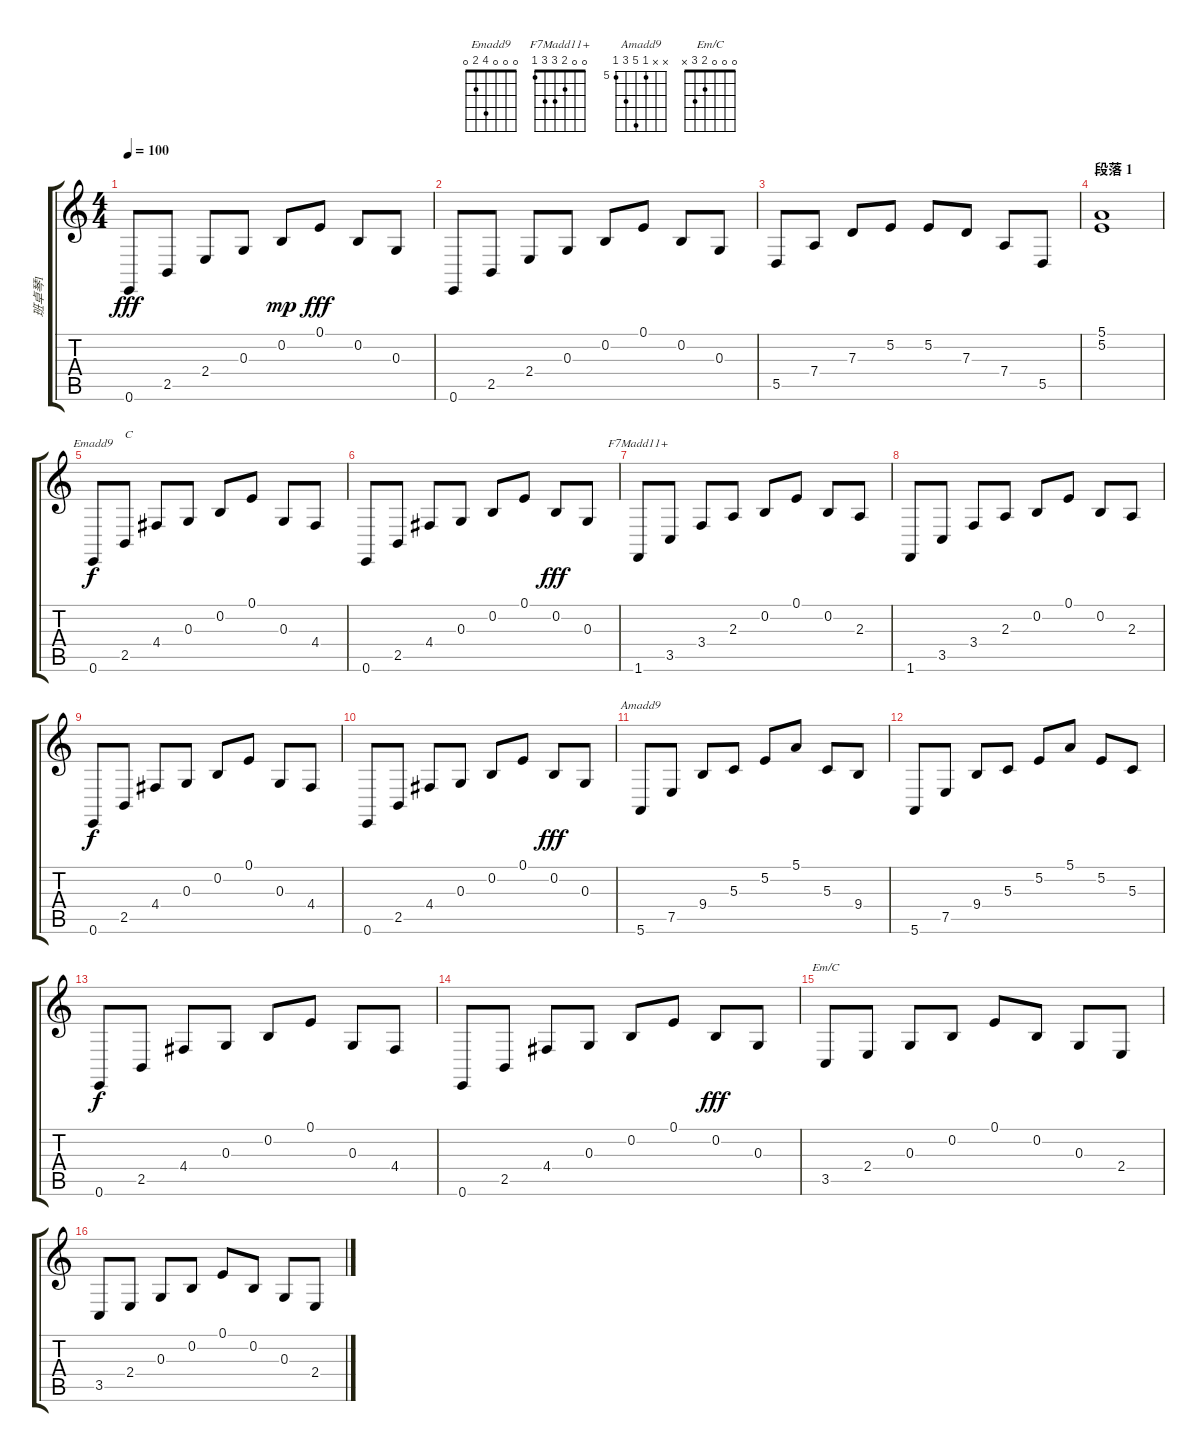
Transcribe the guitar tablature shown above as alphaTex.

\track ("班卓琴1" "班卓琴1") {instrument sitar}
\staff {score tabs}
\tuning (E4 B3 G3 D3 A2 E2) {hide}
\chord ("Emadd9" 0 0 0 4 2 0)
\chord ("F7Madd11+" 0 0 2 3 3 1)
\chord ("Amadd9" x x 5 9 7 5) {firstfret 5}
\chord ("Em/C" 0 0 0 2 3 x)
\ts (4 4)
\tempo 100
\clef g2
\ks c
0.6.8{dy fff} 2.5.8 2.4.8 0.3.8 0.2.8{dy mp} 0.1.8{dy fff} 0.2.8 0.3.8 |
0.6.8 2.5.8 2.4.8 0.3.8 0.2.8 0.1.8 0.2.8 0.3.8 |
5.5.8 7.4.8 7.3.8 5.2.8 5.2.8 7.3.8 7.4.8 5.5.8 |
\section ("" "段落 1")
(5.1 5.2).1 |
0.6.8{ch "Emadd9" dy f} 2.5.8{txt "C"} 4.4.8 0.3.8 0.2.8 0.1.8 0.3.8 4.4.8 |
0.6.8 2.5.8 4.4.8 0.3.8 0.2.8 0.1.8 0.2.8{dy fff} 0.3.8 |
1.6.8{ch "F7Madd11+"} 3.5.8 3.4.8 2.3.8 0.2.8 0.1.8 0.2.8 2.3.8 |
1.6.8 3.5.8 3.4.8 2.3.8 0.2.8 0.1.8 0.2.8 2.3.8 |
0.6.8{dy f} 2.5.8 4.4.8 0.3.8 0.2.8 0.1.8 0.3.8 4.4.8 |
0.6.8 2.5.8 4.4.8 0.3.8 0.2.8 0.1.8 0.2.8{dy fff} 0.3.8 |
5.6.8{ch "Amadd9"} 7.5.8 9.4.8 5.3.8 5.2.8 5.1.8 5.3.8 9.4.8 |
5.6.8 7.5.8 9.4.8 5.3.8 5.2.8 5.1.8 5.2.8 5.3.8 |
0.6.8{dy f} 2.5.8 4.4.8 0.3.8 0.2.8 0.1.8 0.3.8 4.4.8 |
0.6.8 2.5.8 4.4.8 0.3.8 0.2.8 0.1.8 0.2.8{dy fff} 0.3.8 |
3.5.8{ch "Em/C"} 2.4.8 0.3.8 0.2.8 0.1.8 0.2.8 0.3.8 2.4.8 |
3.5.8 2.4.8 0.3.8 0.2.8 0.1.8 0.2.8 0.3.8 2.4.8
